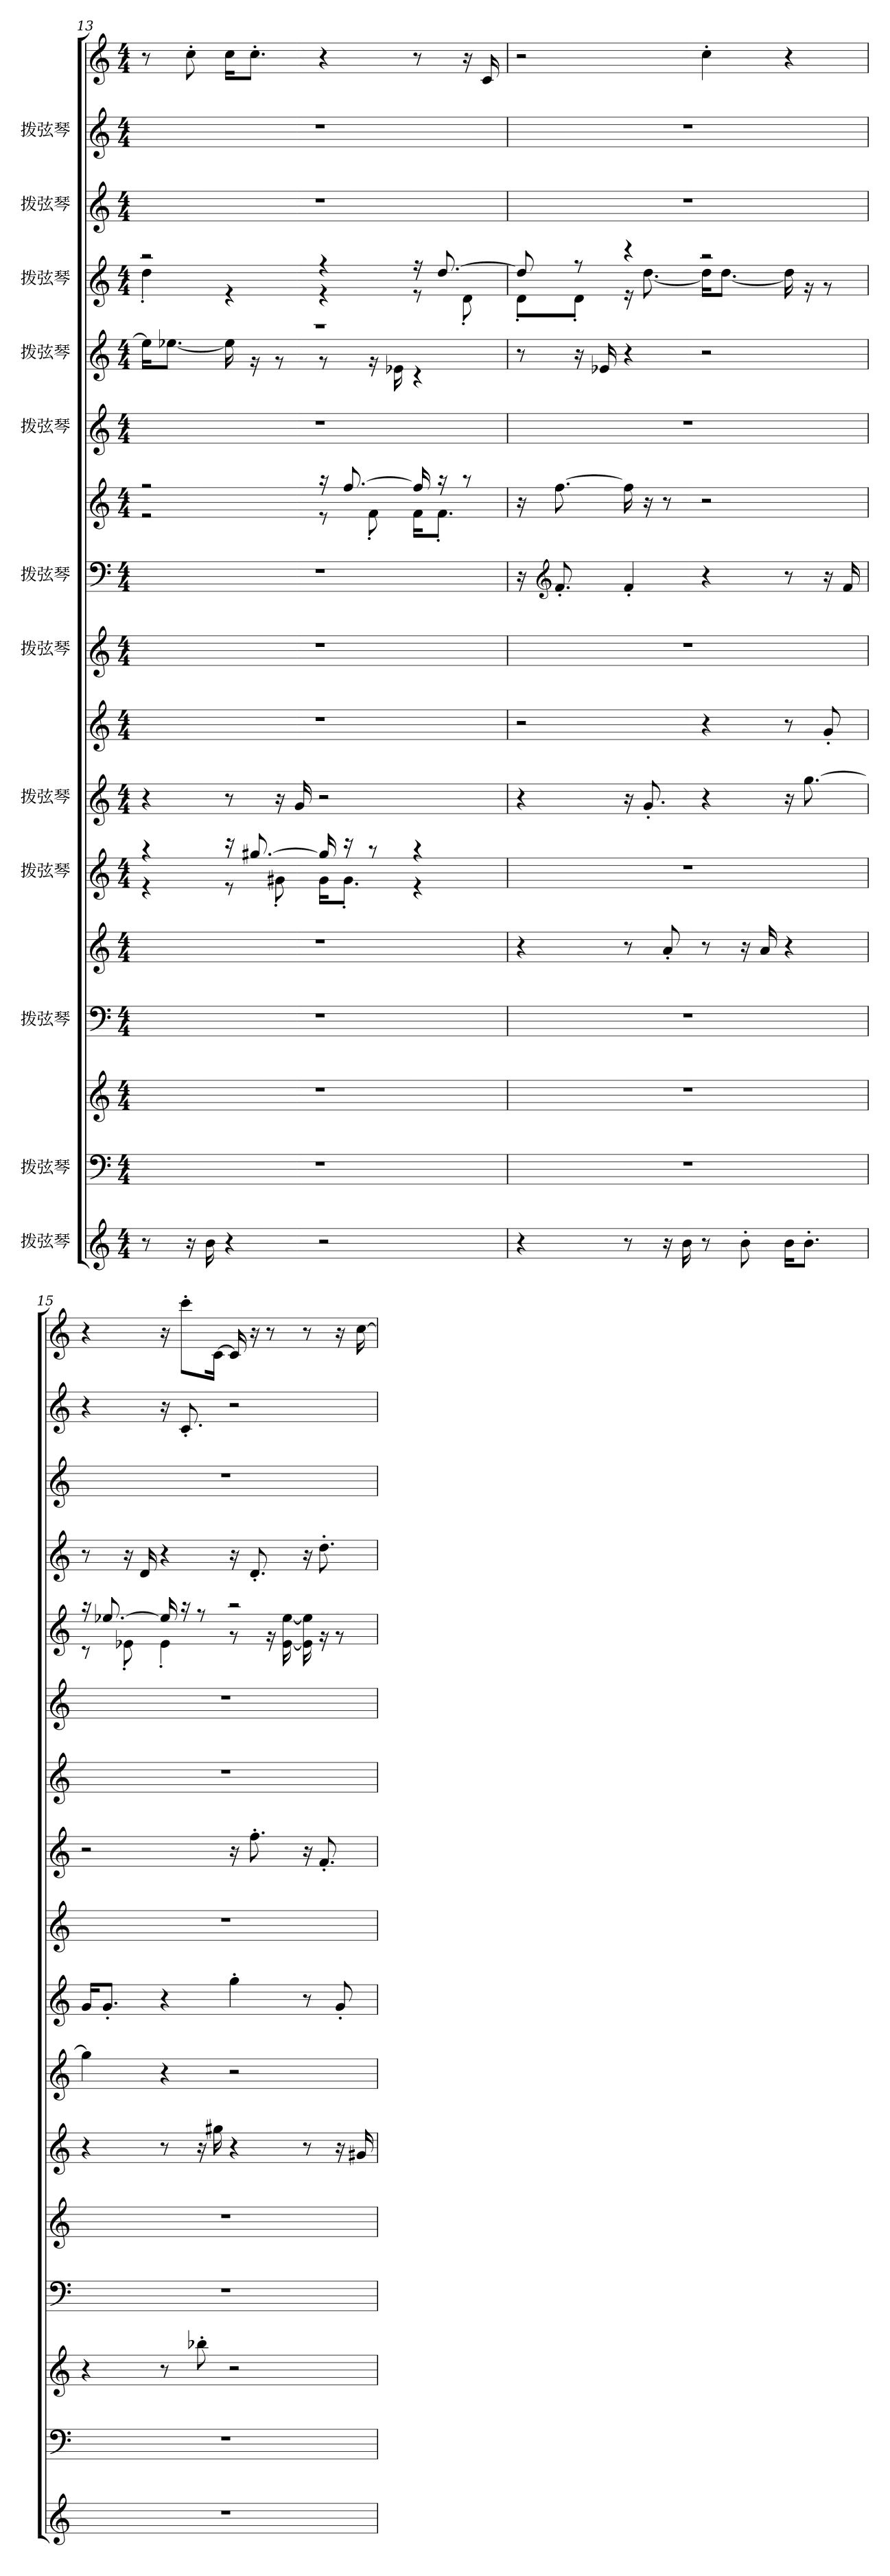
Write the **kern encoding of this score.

**kern	**kern	**kern	**kern	**kern	**kern	**kern	**kern	**kern	**kern	**kern	**kern	**kern	**kern	**kern	**kern	**kern
*part12	*part11	*part11	*part10	*part10	*part9	*part8	*part8	*part7	*part6	*part6	*part5	*part4	*part3	*part2	*part1	*part1
*staff17	*staff16	*staff15	*staff14	*staff13	*staff12	*staff11	*staff10	*staff9	*staff8	*staff7	*staff6	*staff5	*staff4	*staff3	*staff2	*staff1
*I"拨弦琴	*I"拨弦琴	*	*I"拨弦琴	*	*I"拨弦琴	*I"拨弦琴	*	*I"拨弦琴	*I"拨弦琴	*	*I"拨弦琴	*I"拨弦琴	*I"拨弦琴	*I"拨弦琴	*I"拨弦琴	*
!!LO:PB:g=z
*clefG2	*clefF4	*clefG2	*clefF4	*clefG2	*clefG2	*clefG2	*clefG2	*clefG2	*clefF4	*clefG2	*clefG2	*clefG2	*clefG2	*clefG2	*clefG2	*clefG2
*k[]	*k[]	*k[]	*k[]	*k[]	*k[]	*k[]	*k[]	*k[]	*k[]	*k[]	*k[]	*k[]	*k[]	*k[]	*k[]	*k[]
*M4/4	*M4/4	*M4/4	*M4/4	*M4/4	*M4/4	*M4/4	*M4/4	*M4/4	*M4/4	*M4/4	*M4/4	*M4/4	*M4/4	*M4/4	*M4/4	*M4/4
=13	=13	=13	=13	=13	=13	=13	=13	=13	=13	=13	=13	=13	=13	=13	=13	=13
*	*	*	*	*	*^	*	*	*	*	*^	*	*^	*^	*	*	*
8r	1r	1r	1r	1r	4r	4r	4r	1r	1r	1r	2r	2r	1r	1r	16ee-\KL]	2r	4dd'\	1r	1r	8r
.	.	.	.	.	.	.	.	.	.	.	.	.	.	.	[8.ee-X\J	.	.	.	.	.
16r	.	.	.	.	.	.	.	.	.	.	.	.	.	.	.	.	.	.	.	8cc'\
16b\	.	.	.	.	.	.	.	.	.	.	.	.	.	.	.	.	.	.	.	.
4r	.	.	.	.	16r	8r	8r	.	.	.	.	.	.	.	16ee-\]	.	4r	.	.	16cc\KL
.	.	.	.	.	[8.gg#X/	.	.	.	.	.	.	.	.	.	16r	.	.	.	.	8.cc'\J
.	.	.	.	.	.	8g#X'\	16r	.	.	.	.	.	.	.	8r	.	.	.	.	.
.	.	.	.	.	.	.	16g/	.	.	.	.	.	.	.	.	.	.	.	.	.
2r	.	.	.	.	16gg#/]	16g#\KL	2r	.	.	.	16r	8r	.	.	8r	4r	4r	.	.	4r
.	.	.	.	.	16r	8.g#'\J	.	.	.	.	[8.ff/	.	.	.	.	.	.	.	.	.
.	.	.	.	.	8r	.	.	.	.	.	.	8f'\	.	.	16r	.	.	.	.	.
.	.	.	.	.	.	.	.	.	.	.	.	.	.	.	16e-X\	.	.	.	.	.
.	.	.	.	.	4r	4r	.	.	.	.	16ff/]	16f\KL	.	.	4r	16r	8r	.	.	8r
.	.	.	.	.	.	.	.	.	.	.	16r	8.f'\J	.	.	.	[8.dd/	.	.	.	.
.	.	.	.	.	.	.	.	.	.	.	8r	.	.	.	.	.	8d'\	.	.	16r
.	.	.	.	.	.	.	.	.	.	.	.	.	.	.	.	.	.	.	.	16c/
*	*	*	*	*	*v	*v	*	*	*	*	*v	*v	*	*v	*v	*	*	*	*	*
=14	=14	=14	=14	=14	=14	=14	=14	=14	=14	=14	=14	=14	=14	=14	=14	=14	=14
4r	1r	1r	1r	4r	1r	4r	2r	1r	16r	16r	1r	8r	8dd/]	8d'\L	1r	1r	2r
*	*	*	*	*	*	*	*	*	*clefG2	*	*	*	*	*	*	*	*
.	.	.	.	.	.	.	.	.	8.f'/	[8.ff\	.	.	.	.	.	.	.
.	.	.	.	.	.	.	.	.	.	.	.	16r	8r	8d'\J	.	.	.
.	.	.	.	.	.	.	.	.	.	.	.	16e-X/	.	.	.	.	.
8r	.	.	.	8r	.	16r	.	.	4f'/	16ff\]	.	4r	4r	16r	.	.	.
.	.	.	.	.	.	8.g'/	.	.	.	16r	.	.	.	[8.dd\	.	.	.
16r	.	.	.	8a'/	.	.	.	.	.	8r	.	.	.	.	.	.	.
16b\	.	.	.	.	.	.	.	.	.	.	.	.	.	.	.	.	.
8r	.	.	.	8r	.	4r	4r	.	4r	2r	.	2r	2r	16dd\KL]	.	.	4cc'\
.	.	.	.	.	.	.	.	.	.	.	.	.	.	[8.dd\J	.	.	.
8b'\	.	.	.	16r	.	.	.	.	.	.	.	.	.	.	.	.	.
.	.	.	.	16a/	.	.	.	.	.	.	.	.	.	.	.	.	.
16b\KL	.	.	.	4r	.	16r	8r	.	8r	.	.	.	.	16dd\]	.	.	4r
8.b'\J	.	.	.	.	.	[8.gg\	.	.	.	.	.	.	.	16r	.	.	.
.	.	.	.	.	.	.	8g'/	.	16r	.	.	.	.	8r	.	.	.
.	.	.	.	.	.	.	.	.	16f/	.	.	.	.	.	.	.	.
*	*	*	*	*	*	*	*	*	*	*	*	*	*v	*v	*	*	*
!!LO:PB:g=z
=15	=15	=15	=15	=15	=15	=15	=15	=15	=15	=15	=15	=15	=15	=15	=15	=15
*	*	*	*	*	*	*	*	*	*	*	*	*^	*	*	*	*
1r	1r	4r	1r	1r	4r	4gg\]	16g/KL	1r	2r	1r	1r	16r	8r	8r	1r	4r	4r
.	.	.	.	.	.	.	8.g'/J	.	.	.	.	[8.ee-X/	.	.	.	.	.
.	.	.	.	.	.	.	.	.	.	.	.	.	8e-X'\	16r	.	.	.
.	.	.	.	.	.	.	.	.	.	.	.	.	.	16d/	.	.	.
.	.	8r	.	.	8r	4r	4r	.	.	.	.	16ee-/]	4e-'\	4r	.	16r	16r
.	.	.	.	.	.	.	.	.	.	.	.	16r	.	.	.	8.c'/	8ccc'\L
.	.	8bb-X'\	.	.	16r	.	.	.	.	.	.	8r	.	.	.	.	.
.	.	.	.	.	16gg#X\	.	.	.	.	.	.	.	.	.	.	.	[16c\Jk
.	.	2r	.	.	4r	2r	4gg'\	.	16r	.	.	2r	8r	16r	.	2r	16c/]
.	.	.	.	.	.	.	.	.	8.ff'\	.	.	.	.	8.d'/	.	.	16r
.	.	.	.	.	.	.	.	.	.	.	.	.	16r	.	.	.	8r
.	.	.	.	.	.	.	.	.	.	.	.	.	[16e-\ [16ee-\	.	.	.	.
.	.	.	.	.	8r	.	8r	.	16r	.	.	.	16e-\] 16ee-\]	16r	.	.	8r
.	.	.	.	.	.	.	.	.	8.f'/	.	.	.	16r	8.dd'\	.	.	.
.	.	.	.	.	16r	.	8g'/	.	.	.	.	.	8r	.	.	.	16r
.	.	.	.	.	16g#X/	.	.	.	.	.	.	.	.	.	.	.	[16cc\
*	*	*	*	*	*	*	*	*	*	*	*	*v	*v	*	*	*	*
=	=	=	=	=	=	=	=	=	=	=	=	=	=	=	=	=
*-	*-	*-	*-	*-	*-	*-	*-	*-	*-	*-	*-	*-	*-	*-	*-	*-
